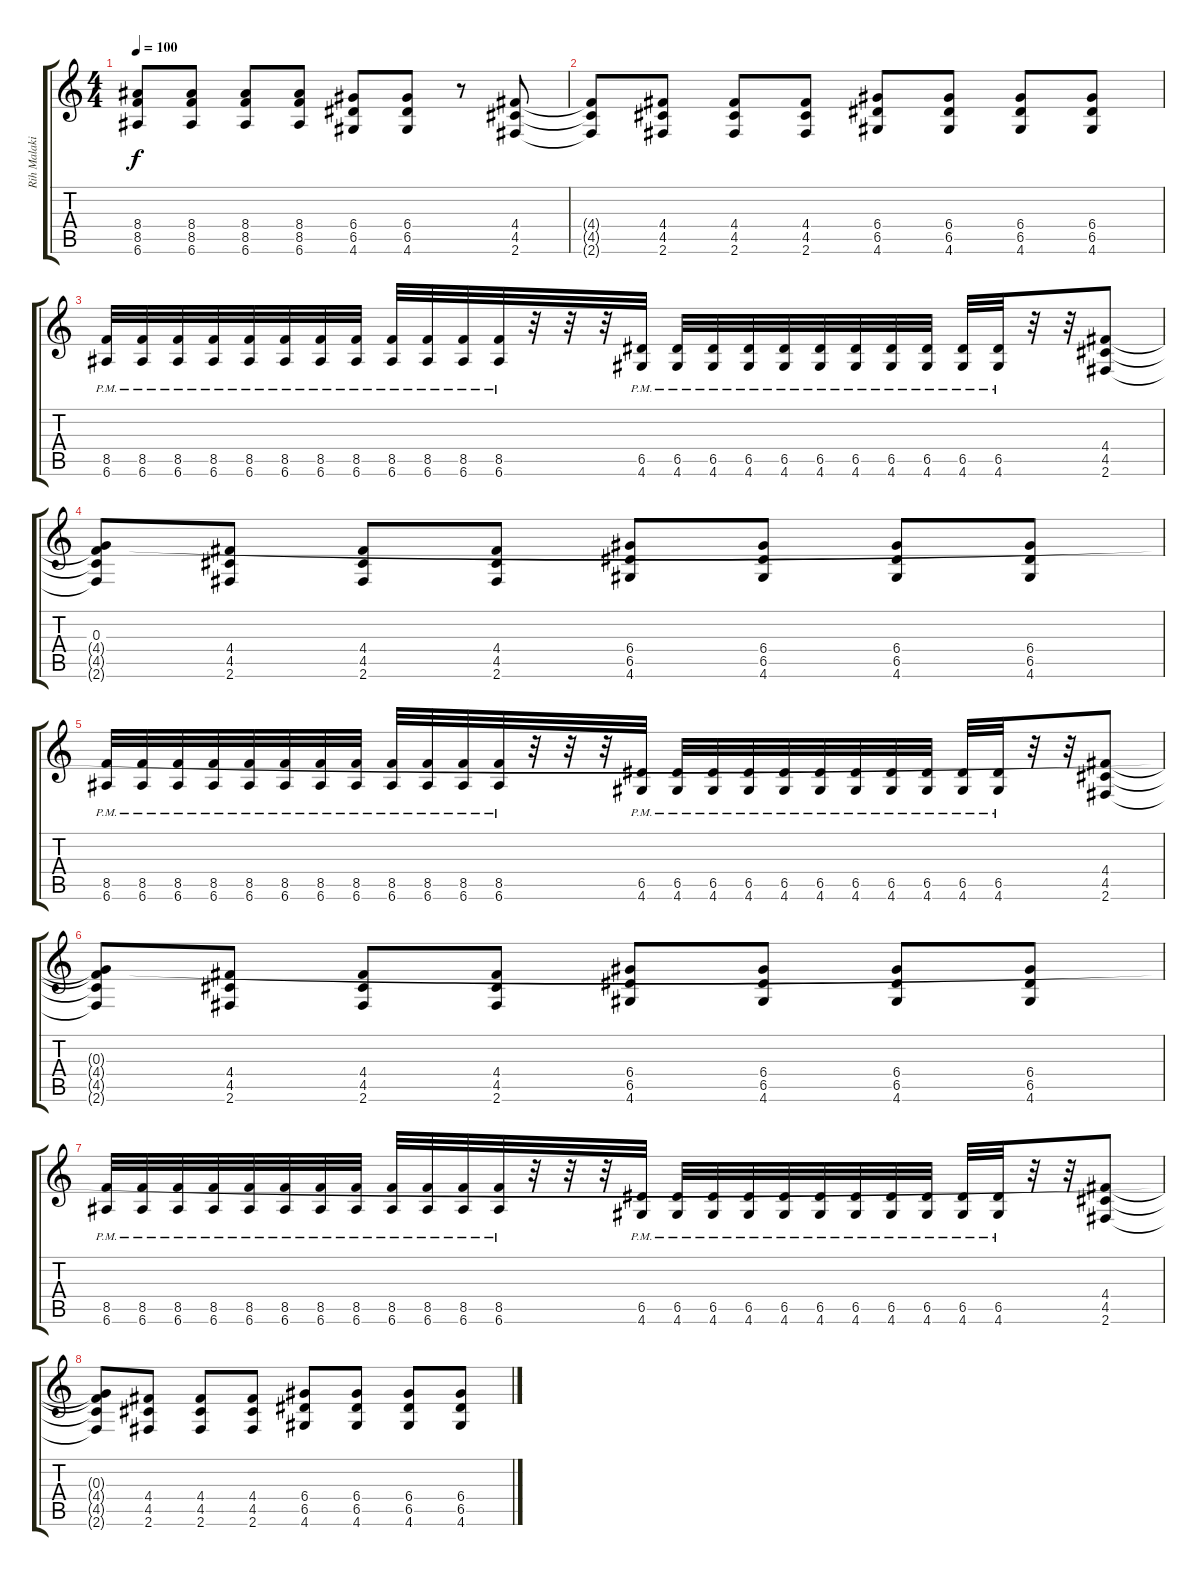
\track ("Rih Malakian" "Rih Malaki") {instrument distortionguitar}
\staff {score tabs}
\tuning (E4 B3 G3 D3 A2 E2) {hide}
\ts (4 4)
\tempo 100
\clef g2
\ks c
(8.4 8.5 6.6).8{dy f} (8.4 8.5 6.6).8 (8.4 8.5 6.6).8 (8.4 8.5 6.6).8 (6.4 6.5 4.6).8 (6.4 6.5 4.6).8 r.8 (4.4 4.5 2.6).8 |
(4.4{t} 4.5{t} 2.6{t}).8 (4.4 4.5 2.6).8 (4.4 4.5 2.6).8 (4.4 4.5 2.6).8 (6.4 6.5 4.6).8 (6.4 6.5 4.6).8 (6.4 6.5 4.6).8 (6.4 6.5 4.6).8 |
(8.5{pm} 6.6{pm}).32 (8.5{pm} 6.6{pm}).32 (8.5{pm} 6.6{pm}).32 (8.5{pm} 6.6{pm}).32 (8.5{pm} 6.6{pm}).32 (8.5{pm} 6.6{pm}).32 (8.5{pm} 6.6{pm}).32 (8.5{pm} 6.6{pm}).32 (8.5{pm} 6.6{pm}).32 (8.5{pm} 6.6{pm}).32 (8.5{pm} 6.6{pm}).32 (8.5{pm} 6.6{pm}).32 r.32 r.32 r.32 (6.5{pm} 4.6{pm}).32 (6.5{pm} 4.6{pm}).32 (6.5{pm} 4.6{pm}).32 (6.5{pm} 4.6{pm}).32 (6.5{pm} 4.6{pm}).32 (6.5{pm} 4.6{pm}).32 (6.5{pm} 4.6{pm}).32 (6.5{pm} 4.6{pm}).32 (6.5{pm} 4.6{pm}).32 (6.5{pm} 4.6{pm}).32 (6.5{pm} 4.6{pm}).32 r.32 r.32 (4.4 4.5 2.6).8 |
(0.3 4.4{t} 4.5{t} 2.6{t}).8 (4.4 4.5 2.6).8 (4.4 4.5 2.6).8 (4.4 4.5 2.6).8 (6.4 6.5 4.6).8 (6.4 6.5 4.6).8 (6.4 6.5 4.6).8 (6.4 6.5 4.6).8 |
(8.5{pm} 6.6{pm}).32 (8.5{pm} 6.6{pm}).32 (8.5{pm} 6.6{pm}).32 (8.5{pm} 6.6{pm}).32 (8.5{pm} 6.6{pm}).32 (8.5{pm} 6.6{pm}).32 (8.5{pm} 6.6{pm}).32 (8.5{pm} 6.6{pm}).32 (8.5{pm} 6.6{pm}).32 (8.5{pm} 6.6{pm}).32 (8.5{pm} 6.6{pm}).32 (8.5{pm} 6.6{pm}).32 r.32 r.32 r.32 (6.5{pm} 4.6{pm}).32 (6.5{pm} 4.6{pm}).32 (6.5{pm} 4.6{pm}).32 (6.5{pm} 4.6{pm}).32 (6.5{pm} 4.6{pm}).32 (6.5{pm} 4.6{pm}).32 (6.5{pm} 4.6{pm}).32 (6.5{pm} 4.6{pm}).32 (6.5{pm} 4.6{pm}).32 (6.5{pm} 4.6{pm}).32 (6.5{pm} 4.6{pm}).32 r.32 r.32 (4.4 4.5 2.6).8 |
(0.3{t} 4.4{t} 4.5{t} 2.6{t}).8 (4.4 4.5 2.6).8 (4.4 4.5 2.6).8 (4.4 4.5 2.6).8 (6.4 6.5 4.6).8 (6.4 6.5 4.6).8 (6.4 6.5 4.6).8 (6.4 6.5 4.6).8 |
(8.5{pm} 6.6{pm}).32 (8.5{pm} 6.6{pm}).32 (8.5{pm} 6.6{pm}).32 (8.5{pm} 6.6{pm}).32 (8.5{pm} 6.6{pm}).32 (8.5{pm} 6.6{pm}).32 (8.5{pm} 6.6{pm}).32 (8.5{pm} 6.6{pm}).32 (8.5{pm} 6.6{pm}).32 (8.5{pm} 6.6{pm}).32 (8.5{pm} 6.6{pm}).32 (8.5{pm} 6.6{pm}).32 r.32 r.32 r.32 (6.5{pm} 4.6{pm}).32 (6.5{pm} 4.6{pm}).32 (6.5{pm} 4.6{pm}).32 (6.5{pm} 4.6{pm}).32 (6.5{pm} 4.6{pm}).32 (6.5{pm} 4.6{pm}).32 (6.5{pm} 4.6{pm}).32 (6.5{pm} 4.6{pm}).32 (6.5{pm} 4.6{pm}).32 (6.5{pm} 4.6{pm}).32 (6.5{pm} 4.6{pm}).32 r.32 r.32 (4.4 4.5 2.6).8 |
(0.3{t} 4.4{t} 4.5{t} 2.6{t}).8 (4.4 4.5 2.6).8 (4.4 4.5 2.6).8 (4.4 4.5 2.6).8 (6.4 6.5 4.6).8 (6.4 6.5 4.6).8 (6.4 6.5 4.6).8 (6.4 6.5 4.6).8
